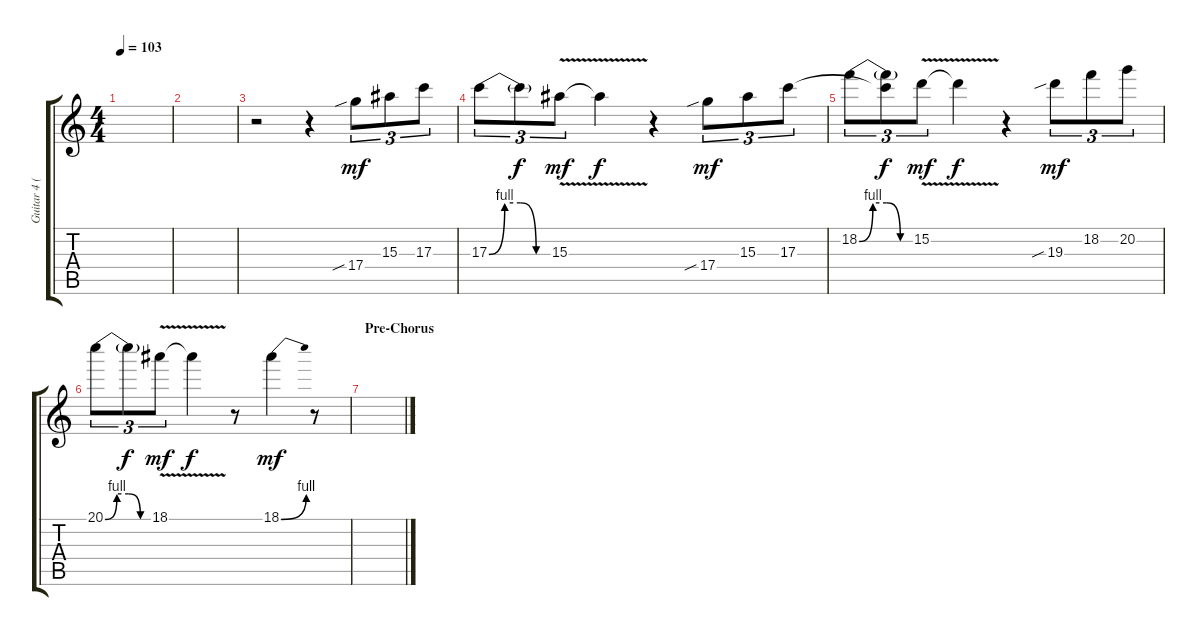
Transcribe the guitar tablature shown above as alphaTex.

\track ("Guitar 4 (Dist)" "Guitar 4 (") {instrument distortionguitar}
\staff {score tabs}
\tuning (E4 B3 G3 D3 A2 E2) {hide}
\ts (4 4)
\tempo 103
\clef g2
\ks c
|
|
r.2 r.4 17.4{sib}.8{tu (3 2) dy mf} 15.3.8{tu (3 2)} 17.3.8{tu (3 2)} |
17.3{be (custom 0 0 15 4 30 4 45 0 60 0)}.8{tu (3 2)} 17.3{t}.8{tu (3 2) dy f} 15.3{v}.8{tu (3 2) dy mf} 15.3{t}.4{dy f} r.4 17.4{sib}.8{tu (3 2) dy mf} 15.3.8{tu (3 2)} 17.3.8{tu (3 2)} |
18.2{be (custom 0 0 15 4 30 4 45 0 60 0)}.8{tu (3 2)} (18.2{t} 17.3{t}).8{tu (3 2) dy f} 15.2{v}.8{tu (3 2) dy mf} 15.2{t}.4{dy f} r.4 19.3{sib}.8{tu (3 2) dy mf} 18.2.8{tu (3 2)} 20.2.8{tu (3 2)} |
20.1{be (custom 0 0 15 4 30 4 45 0 60 0)}.8{tu (3 2)} 20.1{t}.8{tu (3 2) dy f} 18.1{v}.8{tu (3 2) dy mf} 18.1{t}.4{dy f} r.8 18.1{be (bend 0 0 60 4)}.4{dy mf} r.8 |
\section ("" "Pre-Chorus")
